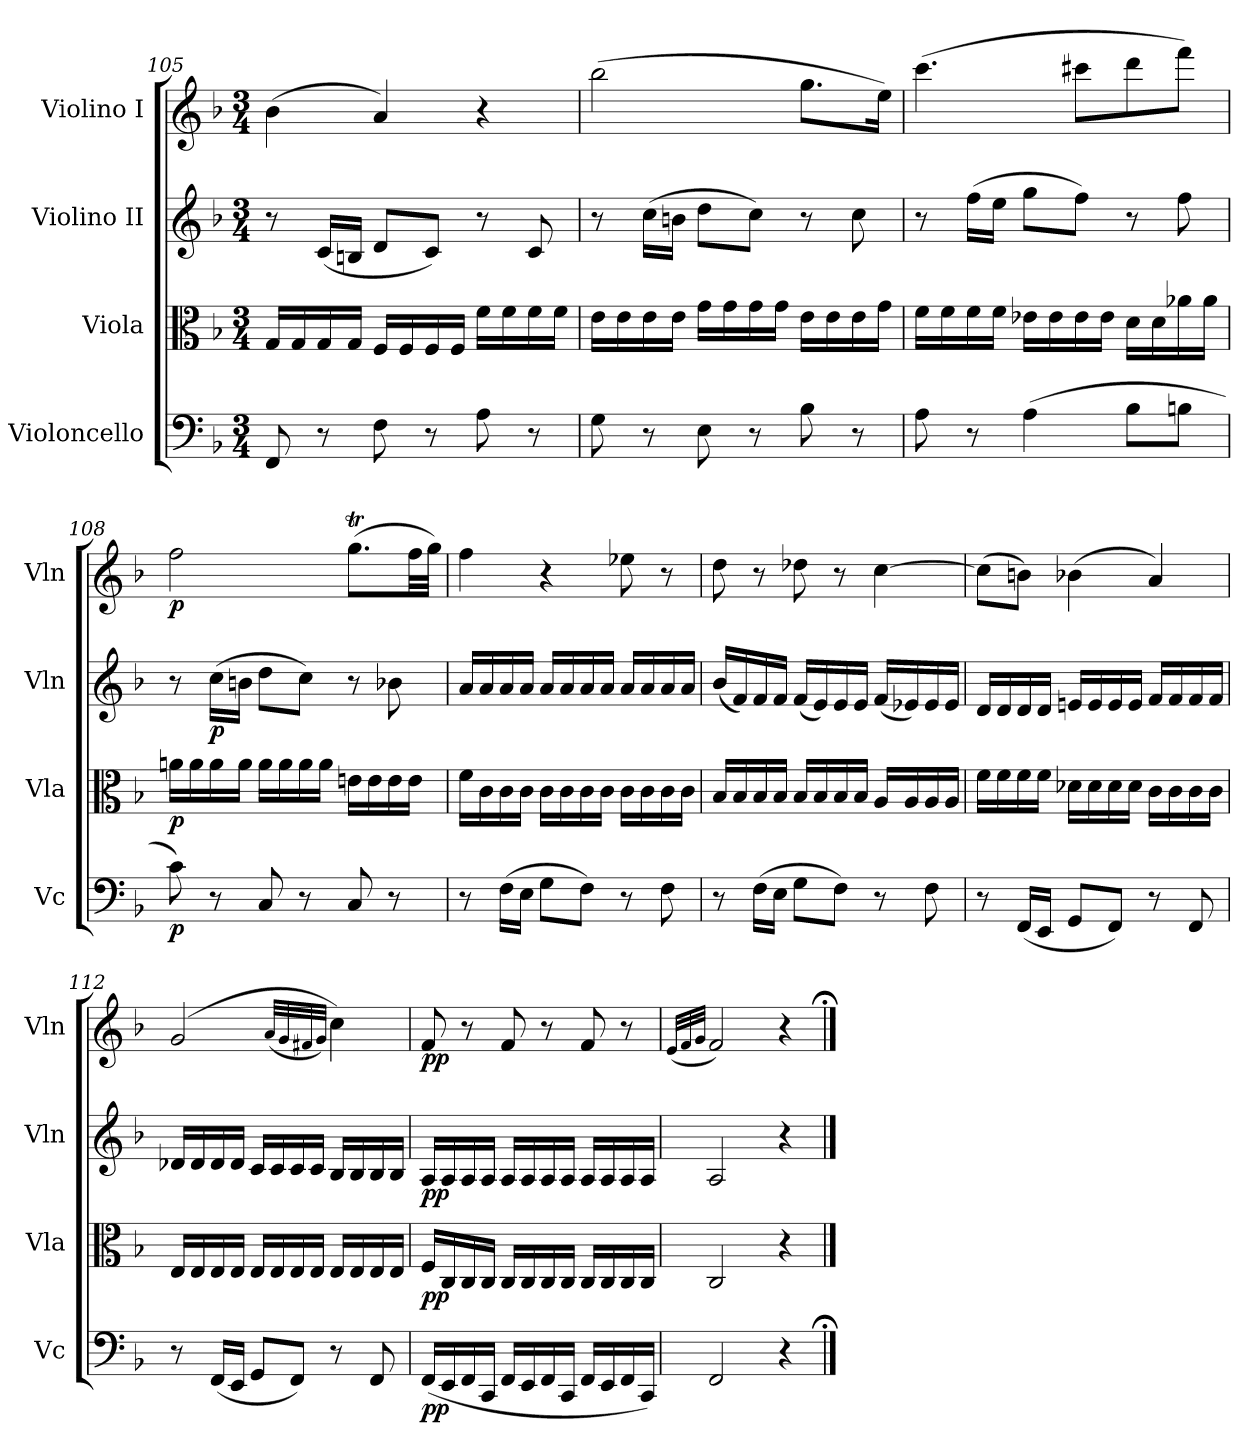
**kern	**dynam	**kern	**dynam	**kern	**dynam	**kern	**dynam
*part4	*part4	*part3	*part3	*part2	*part2	*part1	*part1
*staff4	*staff4	*staff3	*staff3	*staff2	*staff2	*staff1	*staff1
*I"Violoncello	*	*I"Viola	*	*I"Violino II	*	*I"Violino I	*
*I'Vc	*	*I'Vla	*	*I'Vln	*	*I'Vln	*
*clefF4	*	*clefC3	*	*clefG2	*	*clefG2	*
*k[b-]	*	*k[b-]	*	*k[b-]	*	*k[b-]	*
*F:	*	*F:	*	*F:	*	*F:	*
*M3/4	*	*M3/4	*	*M3/4	*	*M3/4	*
=105	=105	=105	=105	=105	=105	=105	=105
8FF	.	16GLL	.	8r	.	(4b-	.
.	.	16G	.	.	.	.	.
8r	.	16G	.	(16cLL	.	.	.
.	.	16GJJ	.	16BnJJ	.	.	.
8F	.	16FLL	.	8dL	.	4a)	.
.	.	16F	.	.	.	.	.
8r	.	16F	.	8cJ)	.	.	.
.	.	16FJJ	.	.	.	.	.
8A	.	16fLL	.	8r	.	4r	.
.	.	16f	.	.	.	.	.
8r	.	16f	.	8c	.	.	.
.	.	16fJJ	.	.	.	.	.
=106	=106	=106	=106	=106	=106	=106	=106
8G	.	16eLL	.	8r	.	(2bb-	.
.	.	16e	.	.	.	.	.
8r	.	16e	.	(16ccLL	.	.	.
.	.	16eJJ	.	16bnJJ	.	.	.
8E	.	16gLL	.	8ddL	.	.	.
.	.	16g	.	.	.	.	.
8r	.	16g	.	8ccJ)	.	.	.
.	.	16gJJ	.	.	.	.	.
8B-	.	16eLL	.	8r	.	8.ggL	.
.	.	16e	.	.	.	.	.
8r	.	16e	.	8cc	.	.	.
.	.	16gJJ	.	.	.	16eeJk)	.
!!LO:LB:g=z
=107	=107	=107	=107	=107	=107	=107	=107
*	*	*	*	*	*	*^	*
8A	.	16fLL	.	8r	.	(4.ccc	8ryy	.
.	.	16f	.	.	.	.	.	.
8r	.	16f	cresc.	(16ffLL	cresc.	.	2ryy	cresc.
.	.	16fJJ	.	16eeJJ	.	.	.	.
(4A	cresc.	16e-XLL	.	8ggL	.	.	.	.
.	.	16e-	.	.	.	.	.	.
.	.	16e-	.	8ffJ)	.	8ccc#XL	.	.
.	.	16e-JJ	.	.	.	.	.	.
8B-L	.	16dLL	.	8r	.	8ddd	.	.
.	.	16d	.	.	.	.	.	.
8BnJ	.	16a-X	.	8ff	.	8fffJ)	8ryy	.
.	.	16a-JJ	.	.	.	.	.	.
*	*	*	*	*	*	*v	*v	*
=108	=108	=108	=108	=108	=108	=108	=108
8c)	p	16anLL	p	8r	.	2ff	p
.	.	16a	.	.	.	.	.
8r	.	16a	.	(16ccLL	p	.	.
.	.	16aJJ	.	16bnJJ	.	.	.
8C	.	16aLL	.	8ddL	.	.	.
.	.	16a	.	.	.	.	.
8r	.	16a	.	8ccJ)	.	.	.
.	.	16aJJ	.	.	.	.	.
8C	.	16enLL	.	8r	.	(8.ggTL	.
.	.	16e	.	.	.	.	.
8r	.	16e	.	8b-X	.	.	.
.	.	16eJJ	.	.	.	32ffLL	.
.	.	.	.	.	.	32ggJJJ)	.
=109	=109	=109	=109	=109	=109	=109	=109
8r	.	16fLL	.	16aLL	.	4ff	.
.	.	16c	.	16a	.	.	.
(16FLL	.	16c	.	16a	.	.	.
16EJJ	.	16cJJ	.	16aJJ	.	.	.
8GL	.	16cLL	.	16aLL	.	4r	.
.	.	16c	.	16a	.	.	.
8FJ)	.	16c	.	16a	.	.	.
.	.	16cJJ	.	16aJJ	.	.	.
8r	.	16cLL	.	16aLL	.	8ee-X	.
.	.	16c	.	16a	.	.	.
8F	.	16c	.	16a	.	8r	.
.	.	16cJJ	.	16aJJ	.	.	.
=110	=110	=110	=110	=110	=110	=110	=110
8r	.	16B-LL	.	(16b-LL	.	8dd	.
.	.	16B-	.	16f)	.	.	.
(16FLL	.	16B-	.	16f	.	8r	.
16EJJ	.	16B-JJ	.	16fJJ	.	.	.
8GL	.	16B-LL	.	(16fLL	.	8dd-X	.
.	.	16B-	.	16e)	.	.	.
8FJ)	.	16B-	.	16e	.	8r	.
.	.	16B-JJ	.	16eJJ	.	.	.
8r	.	16ALL	.	(16fLL	.	[4cc	.
.	.	16A	.	16e-X)	.	.	.
8F	.	16A	.	16e-	.	.	.
.	.	16AJJ	.	16e-JJ	.	.	.
!!LO:LB:g=z
=111	=111	=111	=111	=111	=111	=111	=111
8r	.	16fLL	.	16dLL	.	(8ccL]	.
.	.	16f	.	16d	.	.	.
(16FFLL	.	16f	.	16d	.	8bnJ)	.
16EEJJ	.	16fJJ	.	16dJJ	.	.	.
8GGL	.	16d-XLL	.	16enLL	.	(4b-X	.
.	.	16d-	.	16e	.	.	.
8FFJ)	.	16d-	.	16e	.	.	.
.	.	16d-JJ	.	16eJJ	.	.	.
8r	.	16cLL	.	16fLL	.	4a)	.
.	.	16c	.	16f	.	.	.
8FF	.	16c	.	16f	.	.	.
.	.	16cJJ	.	16fJJ	.	.	.
=112	=112	=112	=112	=112	=112	=112	=112
8r	.	16ELL	.	16d-XLL	.	(2g	.
.	.	16E	.	16d-	.	.	.
(16FFLL	.	16E	.	16d-	.	.	.
16EEJJ	.	16EJJ	.	16d-JJ	.	.	.
8GGL	.	16ELL	.	16cLL	.	.	.
.	.	16E	.	16c	.	.	.
8FFJ)	.	16E	.	16c	.	.	.
.	.	16EJJ	.	16cJJ	.	.	.
.	.	.	.	.	.	(<32qa/LLL	.
.	.	.	.	.	.	32qg/	.
.	.	.	.	.	.	32qf#X/	.
.	.	.	.	.	.	32qg/JJJ)	.
8r	.	16ELL	.	16B-LL	.	4cc)	.
.	.	16E	.	16B-	.	.	.
8FF	.	16E	.	16B-	.	.	.
.	.	16EJJ	.	16B-JJ	.	.	.
=113	=113	=113	=113	=113	=113	=113	=113
(16FFLL	pp	16FLL	pp	16ALL	pp	8f	pp
16EE	.	16C	.	16A	.	.	.
16FF	.	16C	.	16A	.	8r	.
16CCJJ	.	16CJJ	.	16AJJ	.	.	.
16FFLL	.	16CLL	.	16ALL	.	8f	.
16EE	.	16C	.	16A	.	.	.
16FF	.	16C	.	16A	.	8r	.
16CCJJ	.	16CJJ	.	16AJJ	.	.	.
16FFLL	.	16CLL	.	16ALL	.	8f	.
16EE	.	16C	.	16A	.	.	.
16FF	.	16C	.	16A	.	8r	.
16CCJJ)	.	16CJJ	.	16AJJ	.	.	.
=114	=114	=114	=114	=114	=114	=114	=114
.	.	.	.	.	.	(<32qe/LLL	.
.	.	.	.	.	.	32qf/	.
.	.	.	.	.	.	32qg/JJJ	.
2FF	.	2C	.	2A	.	2f)	.
4r	.	4r	.	4r	.	4r	.
==;	==;	==	==;	==	==;	==;	==;
*-	*-	*-	*-	*-	*-	*-	*-
